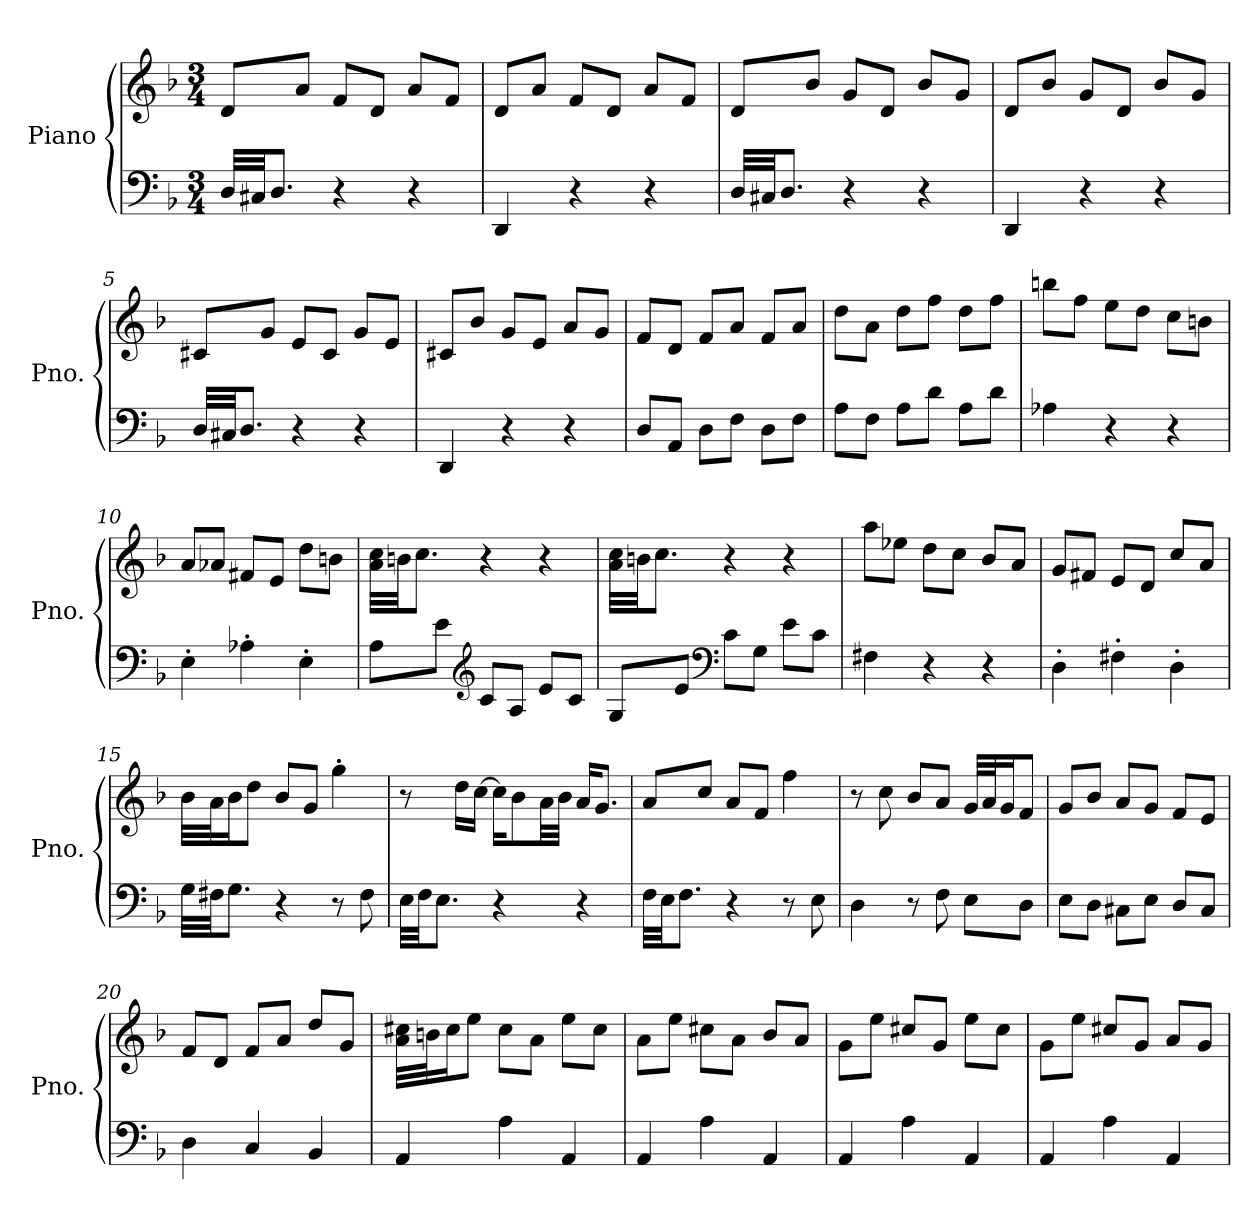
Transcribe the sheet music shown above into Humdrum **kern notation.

**kern	**kern
*part1	*part1
*staff2	*staff1
*I"Piano	*
*I'Pno.	*
*clefF4	*clefG2
*k[b-]	*k[b-]
*M3/4	*M3/4
*MM112	*MM112
=1	=1
32D/LLL	8d/L
32C#X/JJ	.
8.D/J	.
.	8a/J
4r	8f/L
.	8d/J
4r	8a/L
.	8f/J
=2	=2
4DD/	8d/L
.	8a/J
4r	8f/L
.	8d/J
4r	8a/L
.	8f/J
=3	=3
32D/LLL	8d/L
32C#X/JJ	.
8.D/J	.
.	8b-/J
4r	8g/L
.	8d/J
4r	8b-/L
.	8g/J
=4	=4
4DD/	8d/L
.	8b-/J
4r	8g/L
.	8d/J
4r	8b-/L
.	8g/J
=5	=5
32D/LLL	8c#X/L
32C#X/JJ	.
8.D/J	.
.	8g/J
4r	8e/L
.	8c#/J
4r	8g/L
.	8e/J
!!LO:LB:g=z
=6	=6
4DD/	8c#X/L
.	8b-/J
4r	8g/L
.	8e/J
4r	8a/L
.	8g/J
=7	=7
8D/L	8f/L
8AA/J	8d/J
8D\L	8f/L
8F\J	8a/J
8D\L	8f/L
8F\J	8a/J
=8	=8
8A\L	8dd\L
8F\J	8a\J
8A\L	8dd\L
8d\J	8ff\J
8A\L	8dd\L
8d\J	8ff\J
=9	=9
4A-X\	8bbn\L
.	8ff\J
4r	8ee\L
.	8dd\J
4r	8cc\L
.	8bn\J
=10	=10
4E'\	8a/L
.	8a-X/J
4A-X'\	8f#X/L
.	8e/J
4E'\	8dd\L
.	8bn\J
!!LO:LB:g=z
=11	=11
8A\L	32a\ 32cc\LLL
.	32bn\JJ
.	8.cc\J
8e\J	.
*clefG2	*
8c/L	4r
8A/J	.
8e/L	4r
8c/J	.
=12	=12
8G/L	32a\ 32cc\LLL
.	32bn\JJ
.	8.cc\J
8e/J	.
*clefF4	*
8c\L	4r
8G\J	.
8e\L	4r
8c\J	.
=13	=13
4F#X\	8aa\L
.	8ee-X\J
4r	8dd\L
.	8cc\J
4r	8b-/L
.	8a/J
=14	=14
4D'\	8g/L
.	8f#X/J
4F#X'\	8e/L
.	8d/J
4D'\	8cc/L
.	8a/J
=15	=15
32G\LLL	32b-\LLL
32F#X\JJ	32a\J
8.G\J	16b-\J
.	8dd\J
4r	8b-/L
.	8g/J
8r	4gg'\
8F#\	.
!!LO:LB:g=z
=16	=16
32E\LLL	8r
32F\JJ	.
8.E\J	.
.	16dd\LL
.	[16cc\JJ
4r	16cc\KL]
.	8b-\
.	32a\LL
.	32b-\JJJ
4r	16a/KL
.	8.g/J
=17	=17
32F\LLL	8a/L
32E\JJ	.
8.F\J	.
.	8cc/J
4r	8a/L
.	8f/J
8r	4ff\
8E\	.
=18	=18
4D\	8r
.	8cc\
8r	8b-/L
8F\	8a/J
8E\L	32g/LLL
.	32a/J
.	16g/J
8D\J	8f/J
=19	=19
8E\L	8g/L
8D\J	8b-/J
8C#X\L	8a/L
8E\J	8g/J
8D/L	8f/L
8C#/J	8e/J
=20	=20
4D\	8f/L
.	8d/J
4C/	8f/L
.	8a/J
4BB-/	8dd/L
.	8g/J
!!LO:LB:g=z
=21	=21
4AA/	32a\ 32cc#X\LLL
.	32bn\J
.	16cc#\J
.	8ee\J
4A\	8cc#\L
.	8a\J
4AA/	8ee\L
.	8cc#\J
=22	=22
4AA/	8a\L
.	8ee\J
4A\	8cc#X\L
.	8a\J
4AA/	8b-/L
.	8a/J
=23	=23
4AA/	8g\L
.	8ee\J
4A\	8cc#X/L
.	8g/J
4AA/	8ee\L
.	8cc#\J
=24	=24
4AA/	8g\L
.	8ee\J
4A\	8cc#X/L
.	8g/J
4AA/	8a/L
.	8g/J
=	=
*-	*-
